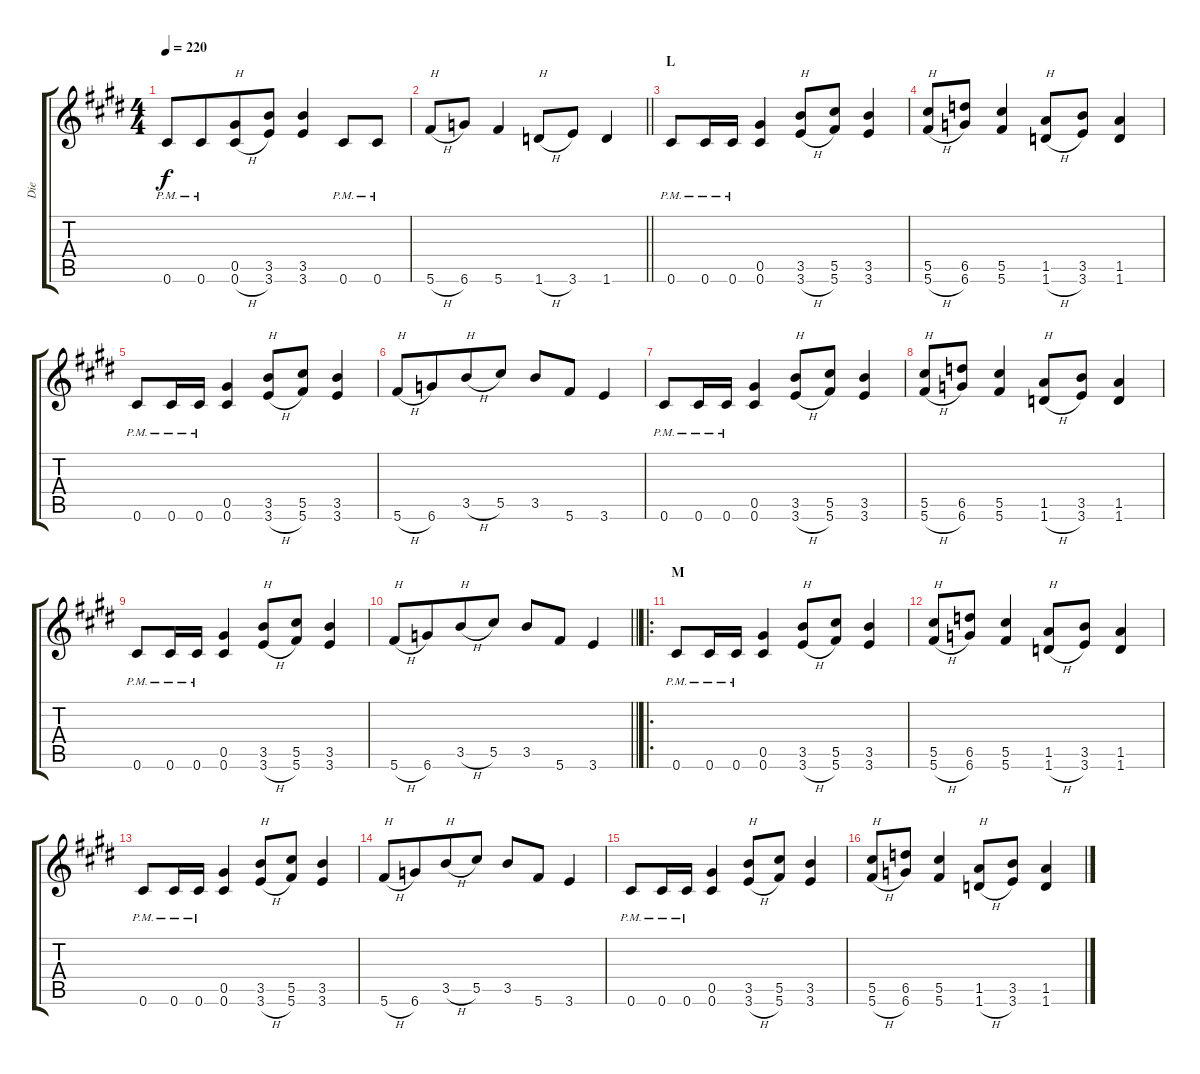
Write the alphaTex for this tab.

\track ("Die" "Die") {instrument distortionguitar}
\staff {score tabs}
\tuning (Eb4 Bb3 Gb3 Db3 Ab2 Db2) {hide}
\ts (4 4)
\tempo 220
\clef g2
\ks c#minor
0.6{pm}.8{ot 8vb dy f} 0.6{pm}.8{ot 8vb beam merge} (0.5 0.6{h}).8{ot 8vb txt "H"} (3.5 3.6).8{ot 8vb} (3.5 3.6).4{ot 8vb} 0.6{pm}.8{ot 8vb} 0.6{pm}.8{ot 8vb} |
\barLineRight lightlight
5.6{h}.8{ot 8vb txt "H"} 6.6.8{ot 8vb} 5.6.4{ot 8vb} 1.6{h}.8{ot 8vb txt "H"} 3.6.8{ot 8vb} 1.6.4{ot 8vb} |
\section ("" "L")
0.6{pm}.8{ot 8vb} 0.6{pm}.16{ot 8vb} 0.6{pm}.16{ot 8vb} (0.5 0.6).4{ot 8vb} (3.5 3.6{h}).8{ot 8vb txt "H"} (5.5 5.6).8{ot 8vb} (3.5 3.6).4{ot 8vb} |
(5.5 5.6{h}).8{ot 8vb txt "H"} (6.5 6.6).8{ot 8vb} (5.5 5.6).4{ot 8vb} (1.5 1.6{h}).8{ot 8vb txt "H"} (3.5 3.6).8{ot 8vb} (1.5 1.6).4{ot 8vb} |
0.6{pm}.8{ot 8vb} 0.6{pm}.16{ot 8vb} 0.6{pm}.16{ot 8vb} (0.5 0.6).4{ot 8vb} (3.5 3.6{h}).8{ot 8vb txt "H"} (5.5 5.6).8{ot 8vb} (3.5 3.6).4{ot 8vb} |
5.6{h}.8{ot 8vb txt "H"} 6.6.8{ot 8vb beam merge} 3.5{h}.8{ot 8vb txt "H"} 5.5.8{ot 8vb} 3.5.8{ot 8vb} 5.6.8{ot 8vb} 3.6.4{ot 8vb} |
0.6{pm}.8{ot 8vb} 0.6{pm}.16{ot 8vb} 0.6{pm}.16{ot 8vb} (0.5 0.6).4{ot 8vb} (3.5 3.6{h}).8{ot 8vb txt "H"} (5.5 5.6).8{ot 8vb} (3.5 3.6).4{ot 8vb} |
(5.5 5.6{h}).8{ot 8vb txt "H"} (6.5 6.6).8{ot 8vb} (5.5 5.6).4{ot 8vb} (1.5 1.6{h}).8{ot 8vb txt "H"} (3.5 3.6).8{ot 8vb} (1.5 1.6).4{ot 8vb} |
0.6{pm}.8{ot 8vb} 0.6{pm}.16{ot 8vb} 0.6{pm}.16{ot 8vb} (0.5 0.6).4{ot 8vb} (3.5 3.6{h}).8{ot 8vb txt "H"} (5.5 5.6).8{ot 8vb} (3.5 3.6).4{ot 8vb} |
\barLineRight lightlight
5.6{h}.8{ot 8vb txt "H"} 6.6.8{ot 8vb beam merge} 3.5{h}.8{ot 8vb txt "H"} 5.5.8{ot 8vb} 3.5.8{ot 8vb} 5.6.8{ot 8vb} 3.6.4{ot 8vb} |
\ro
\section ("" "M")
0.6{pm}.8{ot 8vb} 0.6{pm}.16{ot 8vb} 0.6{pm}.16{ot 8vb} (0.5 0.6).4{ot 8vb} (3.5 3.6{h}).8{ot 8vb txt "H"} (5.5 5.6).8{ot 8vb} (3.5 3.6).4{ot 8vb} |
(5.5 5.6{h}).8{ot 8vb txt "H"} (6.5 6.6).8{ot 8vb} (5.5 5.6).4{ot 8vb} (1.5 1.6{h}).8{ot 8vb txt "H"} (3.5 3.6).8{ot 8vb} (1.5 1.6).4{ot 8vb} |
0.6{pm}.8{ot 8vb} 0.6{pm}.16{ot 8vb} 0.6{pm}.16{ot 8vb} (0.5 0.6).4{ot 8vb} (3.5 3.6{h}).8{ot 8vb txt "H"} (5.5 5.6).8{ot 8vb} (3.5 3.6).4{ot 8vb} |
5.6{h}.8{ot 8vb txt "H"} 6.6.8{ot 8vb beam merge} 3.5{h}.8{ot 8vb txt "H"} 5.5.8{ot 8vb} 3.5.8{ot 8vb} 5.6.8{ot 8vb} 3.6.4{ot 8vb} |
0.6{pm}.8{ot 8vb} 0.6{pm}.16{ot 8vb} 0.6{pm}.16{ot 8vb} (0.5 0.6).4{ot 8vb} (3.5 3.6{h}).8{ot 8vb txt "H"} (5.5 5.6).8{ot 8vb} (3.5 3.6).4{ot 8vb} |
(5.5 5.6{h}).8{ot 8vb txt "H"} (6.5 6.6).8{ot 8vb} (5.5 5.6).4{ot 8vb} (1.5 1.6{h}).8{ot 8vb txt "H"} (3.5 3.6).8{ot 8vb} (1.5 1.6).4{ot 8vb}
